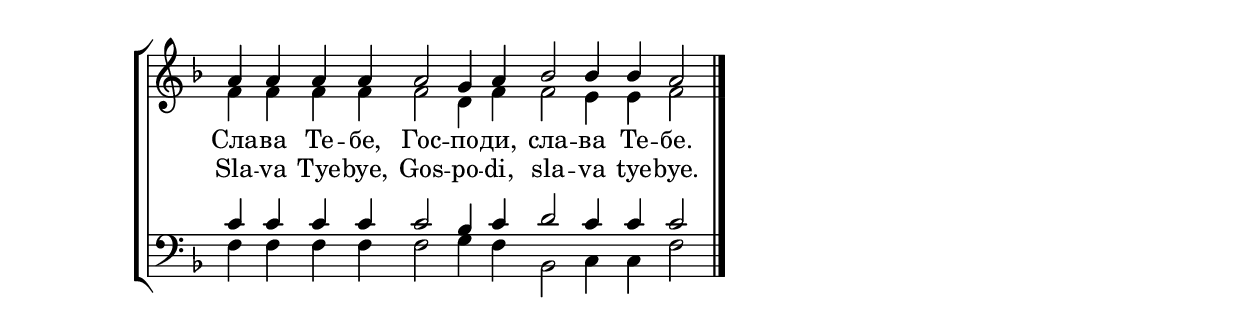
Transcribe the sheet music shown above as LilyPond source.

\version "2.24.4"




keyTime = { \key f \major}
cadenzaMeasure = {
  \cadenzaOff
  \partial 1024 s1024
  \cadenzaOn

}

SopMusic    = \relative { 
    \override Score.BarNumber.break-visibility = #all-visible
    \cadenzaOn
    a'4 a a a a2 g4 a bes2 bes4 bes a2 \cadenzaMeasure \fine
}

AltoMusic   = \relative {
    \override Score.BarNumber.break-visibility = #all-visible
    \cadenzaOn

    f'4 f f f f2 d4 f f2 e4 e f2 \cadenzaMeasure \fine

}

TenorMusic  = \relative {
    \override Score.BarNumber.break-visibility = #all-visible
    \cadenzaOn

    c'4 c c c c2 bes4 c d2 c4 c c2 \cadenzaMeasure \fine
}

BassMusic   = \relative {
    \override Score.BarNumber.break-visibility = #all-visible
    \cadenzaOn

    f4 f f f f2 g4 f bes,2 c4 c f2 \cadenzaMeasure \fine
}

VerseOne = \lyricmode {
    Сла -- ва Те -- бе, Гос -- по -- ди, сла -- ва Те -- бе.

}

VerseTwo = \lyricmode {
    Sla -- va Tye -- bye, Gos -- po -- di, sla -- va tye -- bye.

}


\score {
    \new StaffGroup <<
        \new Staff <<
            \clef "treble"
            \new Voice = "Sop"  { \voiceOne \keyTime \SopMusic}
            \new Voice = "Alto" { \voiceTwo \AltoMusic }
            \new Lyrics \lyricsto "Sop" { \VerseOne }
            \new Lyrics \lyricsto "Sop" { \VerseTwo }

        >>
        \new Staff <<
            \clef "bass"
            \new Voice = "Tenor" { \voiceOne \keyTime \TenorMusic}
            \new Voice = "Bass" { \voiceTwo \BassMusic} 
        >>
    >>
      \layout {
        \context {
            \Score
                \omit BarNumber
        }
        \context {
            \Staff
                \remove Time_signature_engraver
        }
        \context {
            \Lyrics
                \override LyricSpace.minimum-distance = #1.0
        }
    }
    \midi {
        \tempo 4 = 120
    }
}





